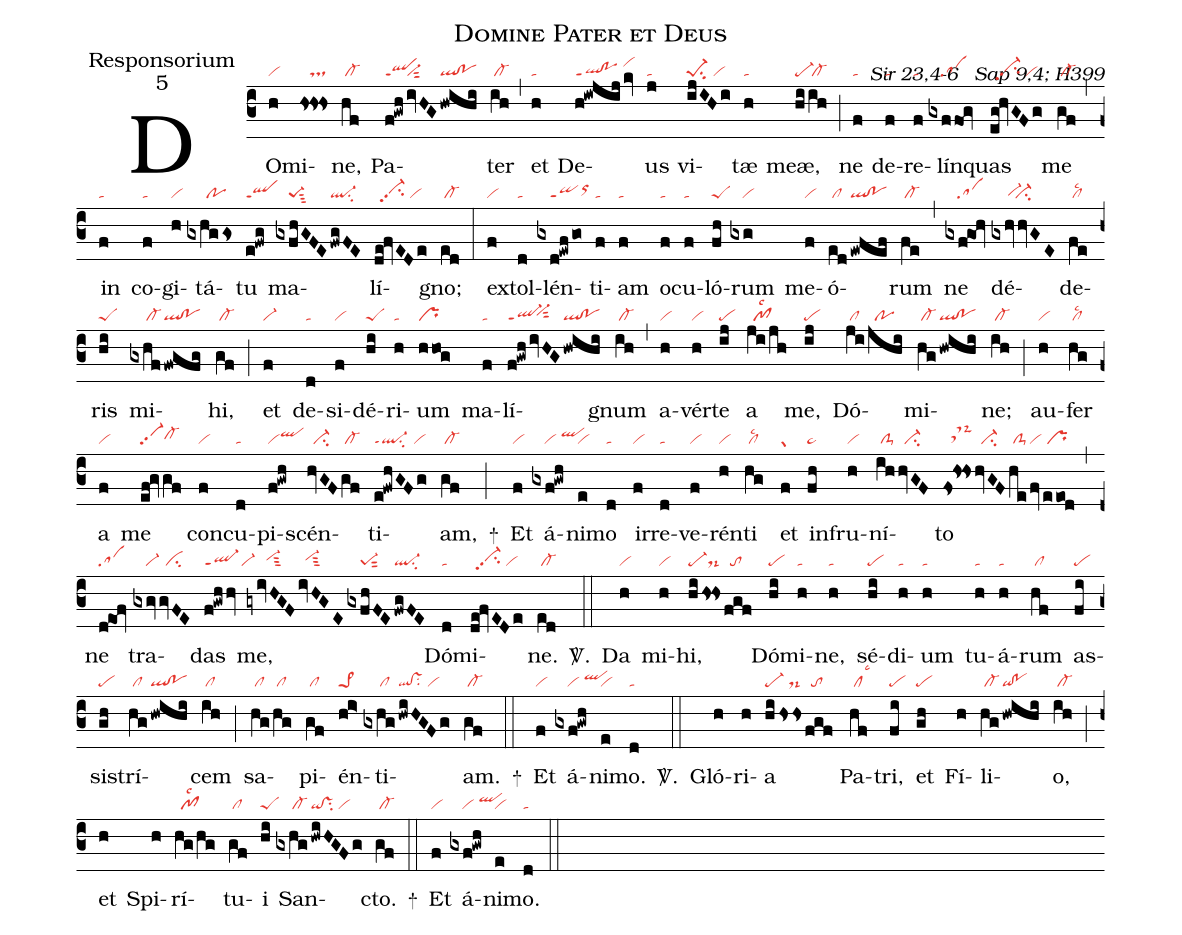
name:Domine Pater et Deus;
office-part:Responsorium;
mode:5;
commentary:Sir 23,4-6 ꝟ Sap 9,4; H399;
nabc-lines:1;
%%
(c3)
DO(h|vi)mi(hs!hs!hs|///ts)ne,(hf|/cl-) Pa(f!gwh|qlppt1|ivHG|vi-sut2|hwihi|ql!po)ter(ih|/cl-) (,)
et(h|ta) De(h!iwjijkv|ql!poppt1/vihj)us(j|ta) vi(ijIHi|pe-1su2/vi)tæ(h|ta) meæ,(hi|pe-|/ih|/cl-) (;)
ne(f|ta) de(f|ta)re(f|ta)lín(gxffog|////sa)quas(eg!hvGFg|//vi-hhpp2su2/vi) me(gf|/cl-) (,)
in(f|ta) co(f|ta)gi(h|vi)tá(gxhggs|//////po)tu(e!fwg|qlppt1) ma(gxfhGFE|////pe-1sut3|fwgFE|ql-su2)lí(de!fvEDe|//vi-hhpp2su2/vi)gno;(ed|/cl-) (:)
ex(f|vi)tol(d|ta)lén(gxd!ewf/go|////qippt1orhi)ti(f|ta)am(f|ta) o(f|ta)cu(f|ta)ló(fh|peS)rum(gxg|////vi) me(f|vi)ó(ed|/cl|ewfef|ql!po)rum(fe|/cl-) (,)
ne(gxf!goh|////sa) dé(gxhvvGE|/////vi-hg``ci-)de(fe|/cllsc2)ris(hi|peS) mi(gxhf|/////cl-|/fwgfg|ql!po)hi,(gf|/cl-) (;)
et(f|vi-) de(d|ta)si(f|vi)dé(hi|peS)ri(h|ta)um(hhog|pr) ma(f|ta)lí(f!gwh|ql-ppt1|/ivHG|//vi-hhsut2|hwihi|ql!po)gnum(ih|/cl-) (,)
a(h|vi)vér(h|vi)te(ij|pe) a(ji/jh|//pf1lsc2) me,(ij|pe) Dó(ji|/cl|/jhi|//po)mi(hg|/cl-|hwihi|ql!po)ne;(ih|/cl-) (;)
au(h|vi)fer(hg|/cllsc2) a(f|vi) me(ef!gvgf|vi-pp2cl-hh) con(f|vi)cu(d|ta)pi(f!gwh|viqlhi)scén(hvGF|//ci-|gf|/cl-)ti(e!fwhGFg|ql-ppt1su2/vi)am,(gf|/cl-) +(;)
Et(f|vi) á(gxf!gwh|////vi/qlhi)ni(e|vi)mo(d|ta) ir(f|vi)re(d|ta)ve(f|vi)rén(h|vi)ti(hg|/cllsc2) et(f|gr) in(fh|pe~)fru(h|vi)ní(ih|/clS-|hvGF|//ci-)to(fs!hs!hs|//tsM-|hvGF|//ci-|he|/clS-|fv|vi|eeod|/pr) (,)
ne(d!eof|sa) tra(gxgv|////vi-|gvFE|//ci)das(f!gwhhv|ql-ppt1vi-) me,(gyivHGF|//////vi-hhsut3|ivHGE|//vi-hhsut3|gxfhFE|////pe-1sut2|fwgFE|ql-su2) Dó(d|ta)mi(de!fvEDe|//vi-hhpp2su2/vi)ne.(ed|/cl-) <sp>V/</sp>.(::)
Da(h|vi) mi(h|vi)hi,(hi|pe-|/hs!hs|//ds-|fgf|//to) Dó(hi|pe)mi(h|ta)ne,(h|ta) sé(hi|pe)di(h|ta)um(h|ta) tu(h|ta)á(h|ta)rum(hf|/cl) as(fi|pe)si(gh|pe)strí(hg|/cl|hwihi|ql!po)cem(ih|/cl) (;)
sa(hg|/cl|/hg|/cl)pi(gf|/cl)én(hi>|pe>1)ti(gxhg|/////cl|hwiHGFg|ql!vssu2/vi)am.(gf|/cl-) +(::)
Et(f|vi) á(gxf!gwh|////vi/qlhi)ni(e|vi)mo.(d|ta) <sp>V/</sp>.(::)
Gló(h)ri(h)a(hi|pe-|/hss|///ds-|fgf|//to) Pa(hf|/cllsc3)tri,(fi|pe) et(gh|pe) Fí(h)li(hg|/cl-|!hwihi|qi!po)o,(ih|/cl-) (;)
et(h) Spi(h)rí(hg/hg|//pf1lsc2)tu(gf|/cl)i(hi|peS) San(gxhg|/////cl-|!hwiHGFg|qi!vssu2/vi)cto.(gf|/cl-) +(::)
Et(f|vi) á(gxf!gwh|////vi/qlhi)ni(e|vi)mo.(d|ta) (::)
